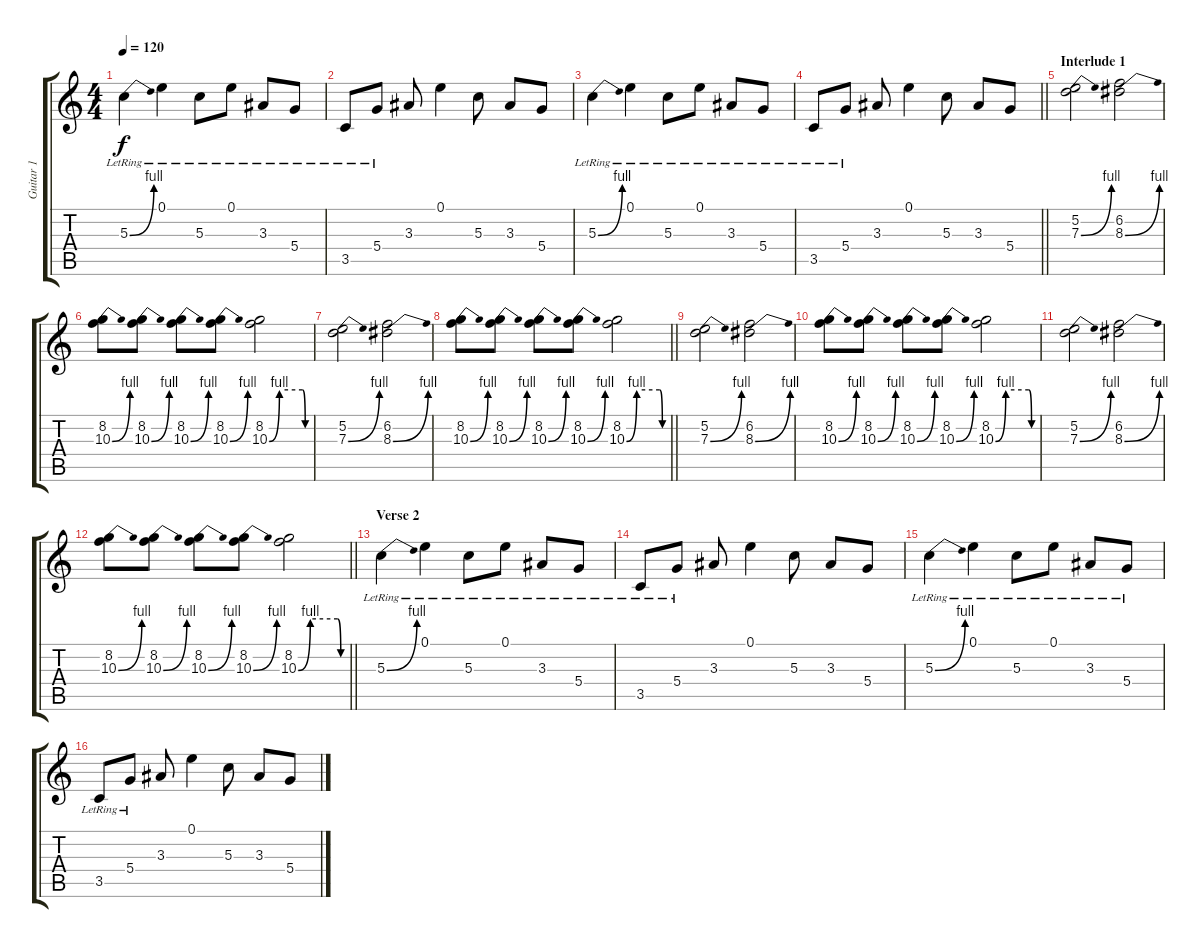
\track ("Guitar 1" "Guitar 1") {instrument distortionguitar}
\staff {score tabs}
\tuning (E4 B3 G3 D3 A2 E2) {hide}
\ts (4 4)
\tempo 120
\clef g2
\ks c
5.3{be (bend 0 0 60 4) lr}.4{dy f} 0.1{lr}.4 5.3{lr}.8 0.1{lr}.8 3.3{lr}.8 5.4{lr}.8 |
3.5{lr}.8 5.4{lr}.8 3.3.8 0.1.4 5.3.8 3.3.8 5.4.8 |
5.3{be (bend 0 0 60 4) lr}.4 0.1{lr}.4 5.3{lr}.8 0.1{lr}.8 3.3{lr}.8 5.4{lr}.8 |
\barLineRight lightlight
3.5{lr}.8 5.4{lr}.8 3.3.8 0.1.4 5.3.8 3.3.8 5.4.8 |
\section ("" "Interlude 1")
(5.2 7.3{be (bend 0 0 60 4)}).2 (6.2 8.3{be (bend 0 0 60 4)}).2 |
(8.2 10.3{be (bend 0 0 60 4)}).8 (8.2 10.3{be (bend 0 0 60 4)}).8 (8.2 10.3{be (bend 0 0 60 4)}).8 (8.2 10.3{be (bend 0 0 60 4)}).8 (8.2 10.3{be (custom 0 0 15 4 49 4 53 0 60 0)}).2 |
(5.2 7.3{be (bend 0 0 60 4)}).2 (6.2 8.3{be (bend 0 0 60 4)}).2 |
\barLineRight lightlight
(8.2 10.3{be (bend 0 0 60 4)}).8 (8.2 10.3{be (bend 0 0 60 4)}).8 (8.2 10.3{be (bend 0 0 60 4)}).8 (8.2 10.3{be (bend 0 0 60 4)}).8 (8.2 10.3{be (custom 0 0 15 4 49 4 53 0 60 0)}).2 |
(5.2 7.3{be (bend 0 0 60 4)}).2 (6.2 8.3{be (bend 0 0 60 4)}).2 |
(8.2 10.3{be (bend 0 0 60 4)}).8 (8.2 10.3{be (bend 0 0 60 4)}).8 (8.2 10.3{be (bend 0 0 60 4)}).8 (8.2 10.3{be (bend 0 0 60 4)}).8 (8.2 10.3{be (custom 0 0 15 4 49 4 53 0 60 0)}).2 |
(5.2 7.3{be (bend 0 0 60 4)}).2 (6.2 8.3{be (bend 0 0 60 4)}).2 |
\barLineRight lightlight
(8.2 10.3{be (bend 0 0 60 4)}).8 (8.2 10.3{be (bend 0 0 60 4)}).8 (8.2 10.3{be (bend 0 0 60 4)}).8 (8.2 10.3{be (bend 0 0 60 4)}).8 (8.2 10.3{be (custom 0 0 15 4 49 4 53 0 60 0)}).2 |
\section ("" "Verse 2")
5.3{be (bend 0 0 60 4) lr}.4 0.1{lr}.4 5.3{lr}.8 0.1{lr}.8 3.3{lr}.8 5.4{lr}.8 |
3.5{lr}.8 5.4{lr}.8 3.3.8 0.1.4 5.3.8 3.3.8 5.4.8 |
5.3{be (bend 0 0 60 4) lr}.4 0.1{lr}.4 5.3{lr}.8 0.1{lr}.8 3.3{lr}.8 5.4{lr}.8 |
3.5{lr}.8 5.4{lr}.8 3.3.8 0.1.4 5.3.8 3.3.8 5.4.8
